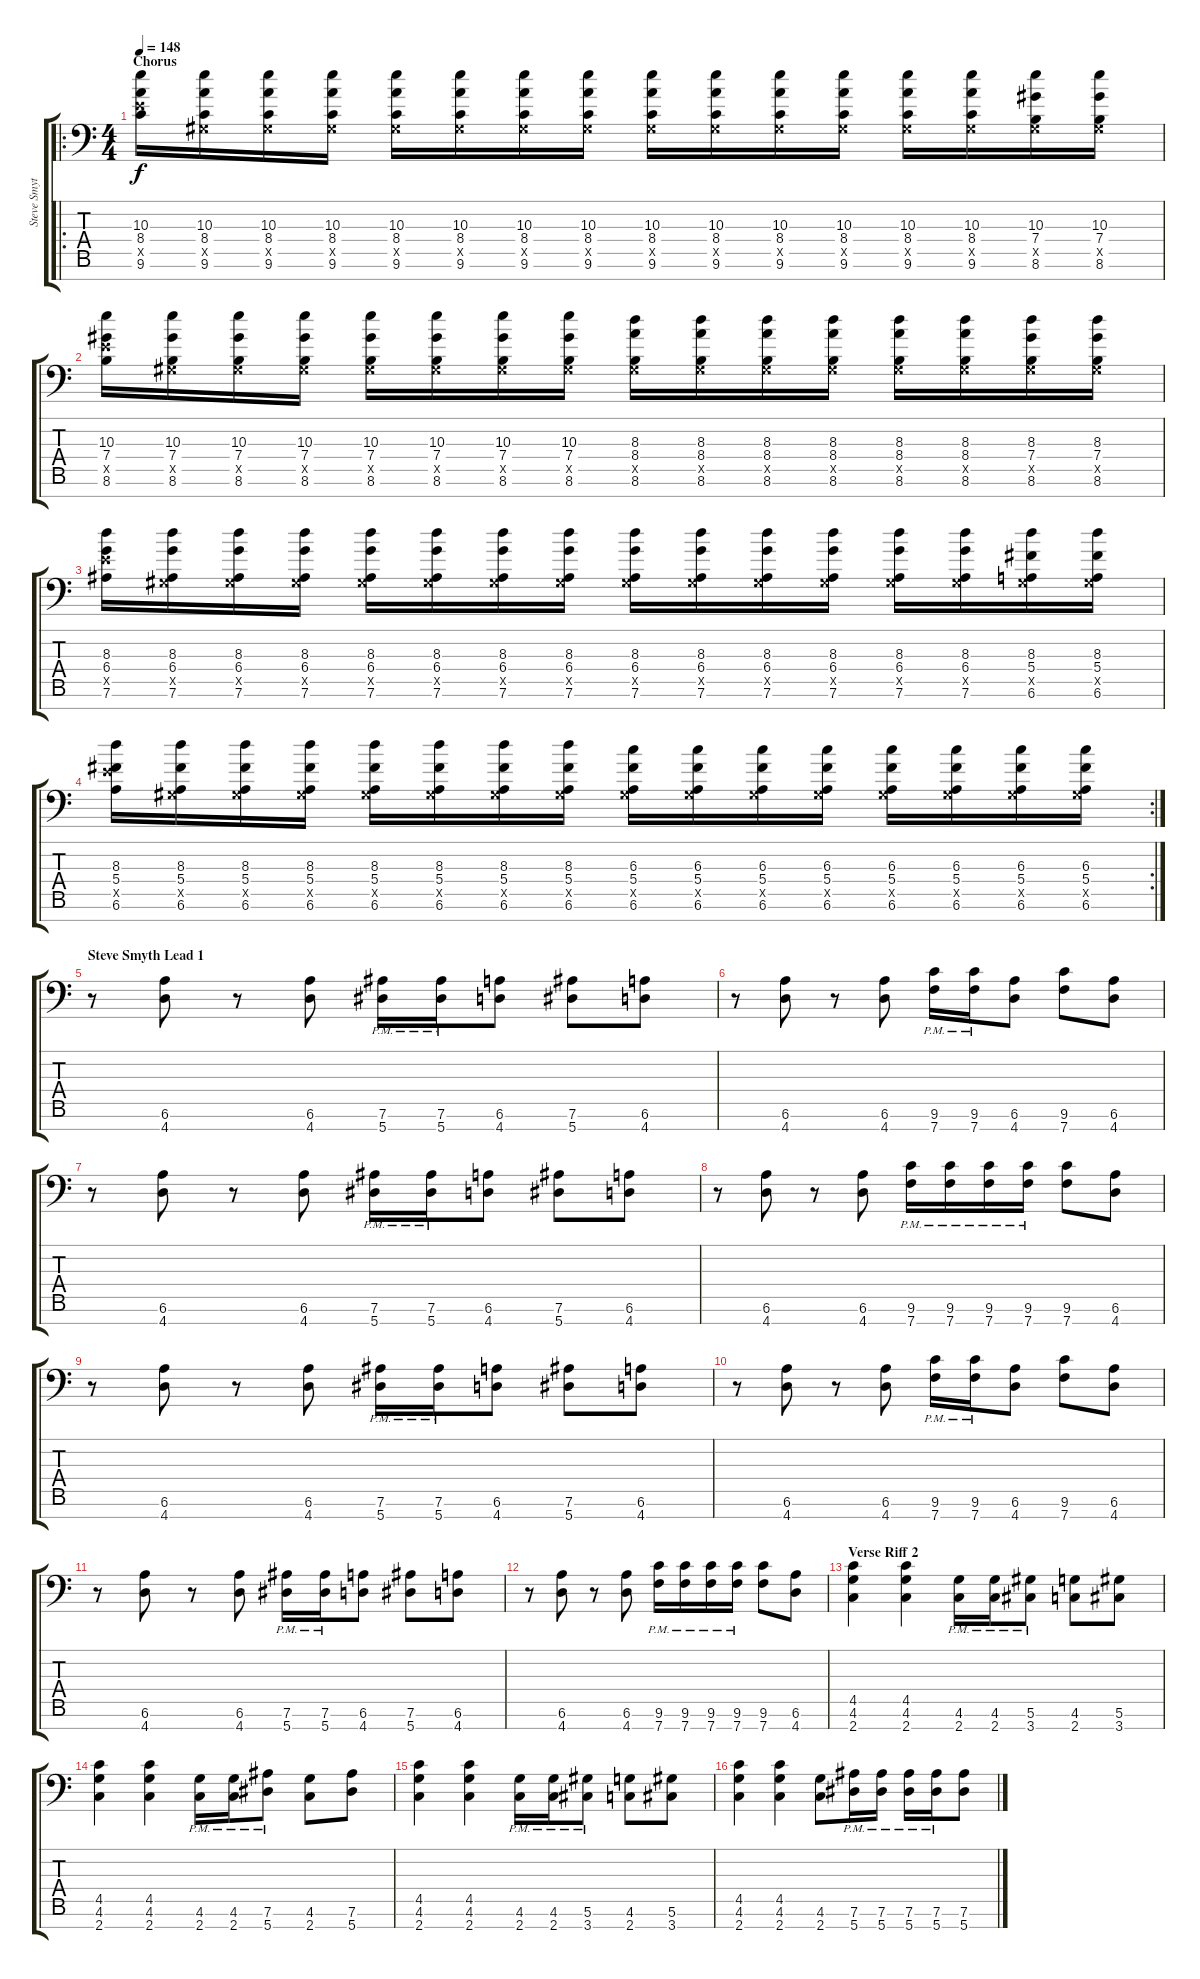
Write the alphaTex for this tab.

\track ("Steve Smyth Rhythm" "Steve Smyt") {instrument distortionguitar}
\staff {score tabs}
\tuning (Eb4 Bb3 Gb3 Db3 Ab2 Eb2 Bb1) {hide}
\ro
\ts (4 4)
\section ("" "Chorus")
\tempo 148
\clef f4
\ks c
(10.3 8.4 8.5{x} 9.6).16{dy f} (10.3 8.4 0.5{x} 9.6).16 (10.3 8.4 0.5{x} 9.6).16 (10.3 8.4 0.5{x} 9.6).16 (10.3 8.4 0.5{x} 9.6).16 (10.3 8.4 0.5{x} 9.6).16 (10.3 8.4 0.5{x} 9.6).16 (10.3 8.4 0.5{x} 9.6).16 (10.3 8.4 0.5{x} 9.6).16 (10.3 8.4 0.5{x} 9.6).16 (10.3 8.4 0.5{x} 9.6).16 (10.3 8.4 0.5{x} 9.6).16 (10.3 8.4 0.5{x} 9.6).16 (10.3 8.4 0.5{x} 9.6).16 (10.3 7.4 0.5{x} 8.6).16 (10.3 7.4 0.5{x} 8.6).16 |
(10.3 7.4 8.5{x} 8.6).16 (10.3 7.4 0.5{x} 8.6).16 (10.3 7.4 0.5{x} 8.6).16 (10.3 7.4 0.5{x} 8.6).16 (10.3 7.4 0.5{x} 8.6).16 (10.3 7.4 0.5{x} 8.6).16 (10.3 7.4 0.5{x} 8.6).16 (10.3 7.4 0.5{x} 8.6).16 (8.3 8.4 0.5{x} 8.6).16 (8.3 8.4 0.5{x} 8.6).16 (8.3 8.4 0.5{x} 8.6).16 (8.3 8.4 0.5{x} 8.6).16 (8.3 8.4 0.5{x} 8.6).16 (8.3 8.4 0.5{x} 8.6).16 (8.3 7.4 0.5{x} 8.6).16 (8.3 7.4 0.5{x} 8.6).16 |
(8.3 6.4 8.5{x} 7.6).16 (8.3 6.4 0.5{x} 7.6).16 (8.3 6.4 0.5{x} 7.6).16 (8.3 6.4 0.5{x} 7.6).16 (8.3 6.4 0.5{x} 7.6).16 (8.3 6.4 0.5{x} 7.6).16 (8.3 6.4 0.5{x} 7.6).16 (8.3 6.4 0.5{x} 7.6).16 (8.3 6.4 0.5{x} 7.6).16 (8.3 6.4 0.5{x} 7.6).16 (8.3 6.4 0.5{x} 7.6).16 (8.3 6.4 0.5{x} 7.6).16 (8.3 6.4 0.5{x} 7.6).16 (8.3 6.4 0.5{x} 7.6).16 (8.3 5.4 0.5{x} 6.6).16 (8.3 5.4 0.5{x} 6.6).16 |
\rc 2
(8.3 5.4 8.5{x} 6.6).16 (8.3 5.4 0.5{x} 6.6).16 (8.3 5.4 0.5{x} 6.6).16 (8.3 5.4 0.5{x} 6.6).16 (8.3 5.4 0.5{x} 6.6).16 (8.3 5.4 0.5{x} 6.6).16 (8.3 5.4 0.5{x} 6.6).16 (8.3 5.4 0.5{x} 6.6).16 (6.3 5.4 0.5{x} 6.6).16 (6.3 5.4 0.5{x} 6.6).16 (6.3 5.4 0.5{x} 6.6).16 (6.3 5.4 0.5{x} 6.6).16 (6.3 5.4 0.5{x} 6.6).16 (6.3 5.4 0.5{x} 6.6).16 (6.3 5.4 0.5{x} 6.6).16 (6.3 5.4 0.5{x} 6.6).16 |
\section ("" "Steve Smyth Lead 1")
r.8 (6.6 4.7).8 r.8 (6.6 4.7).8 (7.6{pm} 5.7{pm}).16 (7.6{pm} 5.7{pm}).16 (6.6 4.7).8 (7.6 5.7).8 (6.6 4.7).8 |
r.8 (6.6 4.7).8 r.8 (6.6 4.7).8 (9.6{pm} 7.7{pm}).16 (9.6{pm} 7.7{pm}).16 (6.6 4.7).8 (9.6 7.7).8 (6.6 4.7).8 |
r.8 (6.6 4.7).8 r.8 (6.6 4.7).8 (7.6{pm} 5.7{pm}).16 (7.6{pm} 5.7{pm}).16 (6.6 4.7).8 (7.6 5.7).8 (6.6 4.7).8 |
r.8 (6.6 4.7).8 r.8 (6.6 4.7).8 (9.6{pm} 7.7{pm}).16 (9.6{pm} 7.7{pm}).16 (9.6{pm} 7.7{pm}).16 (9.6{pm} 7.7{pm}).16 (9.6 7.7).8 (6.6 4.7).8 |
r.8 (6.6 4.7).8 r.8 (6.6 4.7).8 (7.6{pm} 5.7{pm}).16 (7.6{pm} 5.7{pm}).16 (6.6 4.7).8 (7.6 5.7).8 (6.6 4.7).8 |
r.8 (6.6 4.7).8 r.8 (6.6 4.7).8 (9.6{pm} 7.7{pm}).16 (9.6{pm} 7.7{pm}).16 (6.6 4.7).8 (9.6 7.7).8 (6.6 4.7).8 |
r.8 (6.6 4.7).8 r.8 (6.6 4.7).8 (7.6{pm} 5.7{pm}).16 (7.6{pm} 5.7{pm}).16 (6.6 4.7).8 (7.6 5.7).8 (6.6 4.7).8 |
r.8 (6.6 4.7).8 r.8 (6.6 4.7).8 (9.6{pm} 7.7{pm}).16 (9.6{pm} 7.7{pm}).16 (9.6{pm} 7.7{pm}).16 (9.6{pm} 7.7{pm}).16 (9.6 7.7).8 (6.6 4.7).8 |
\section ("" "Verse Riff 2")
(4.5 4.6 2.7).4 (4.5 4.6 2.7).4 (4.6{pm} 2.7{pm}).16 (4.6{pm} 2.7).16 (5.6{pm} 3.7{pm}).8 (4.6 2.7).8 (5.6 3.7).8 |
(4.5 4.6 2.7).4 (4.5 4.6 2.7).4 (4.6{pm} 2.7{pm}).16 (4.6{pm} 2.7{pm}).16 (7.6{pm} 5.7{pm}).8 (4.6 2.7).8 (7.6 5.7).8 |
(4.5 4.6 2.7).4 (4.5 4.6 2.7).4 (4.6{pm} 2.7{pm}).16 (4.6{pm} 2.7{pm}).16 (5.6{pm} 3.7{pm}).8 (4.6 2.7).8 (5.6 3.7).8 |
(4.5 4.6 2.7).4 (4.5 4.6 2.7).4 (4.6 2.7).8 (7.6{pm} 5.7{pm}).16 (7.6{pm} 5.7{pm}).16 (7.6{pm} 5.7{pm}).16 (7.6{pm} 5.7{pm}).16 (7.6 5.7).8
